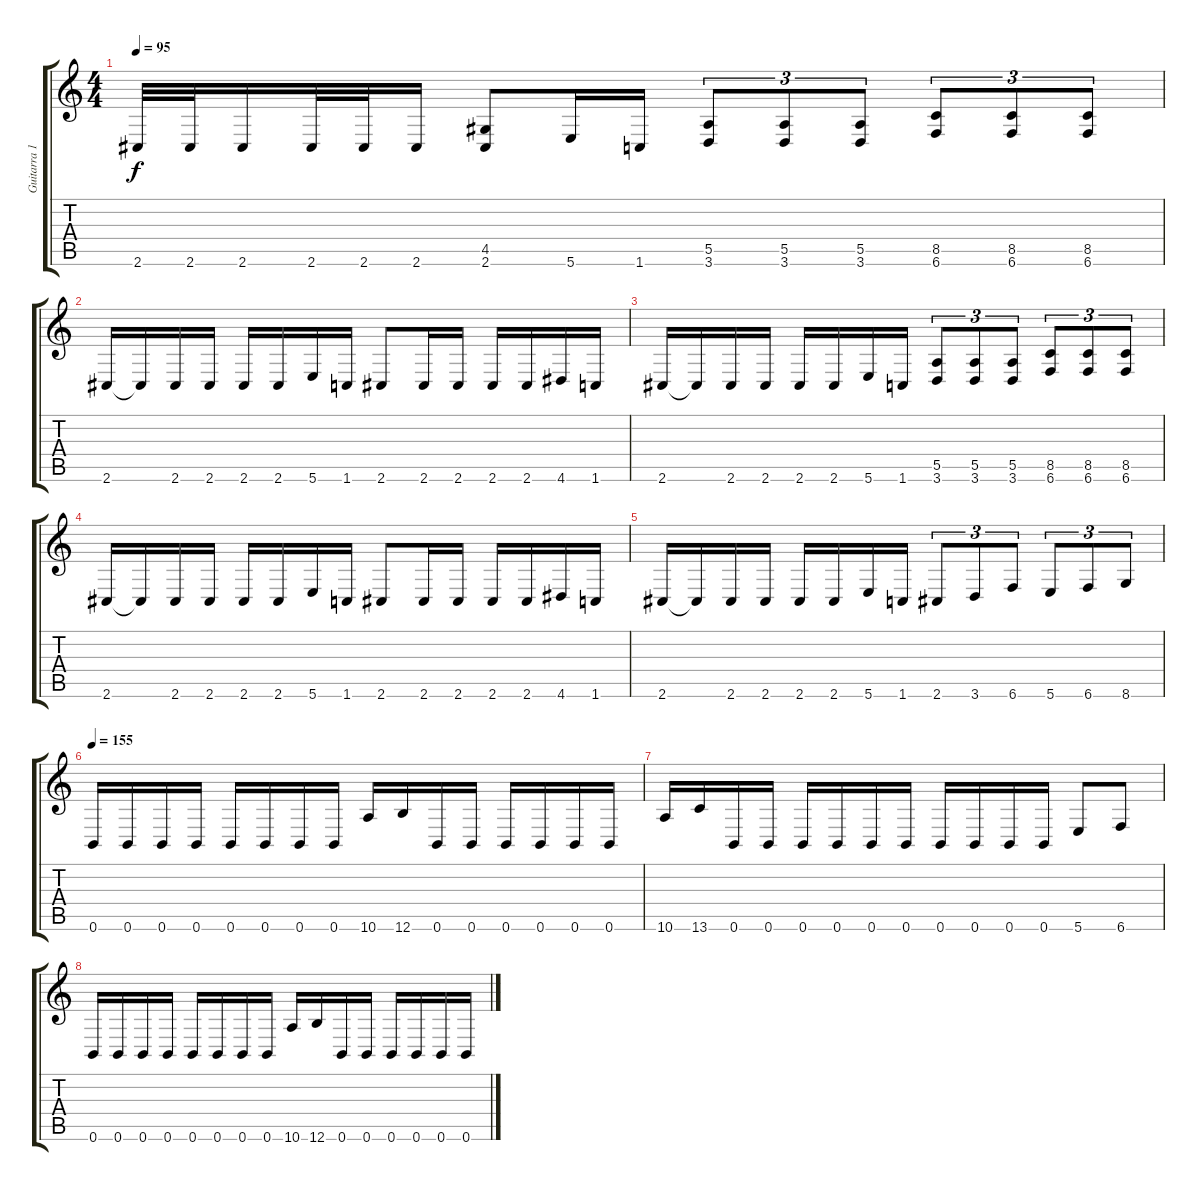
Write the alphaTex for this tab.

\track ("Guitarra 1" "Guitarra 1") {instrument distortionguitar}
\staff {score tabs}
\tuning (B3 Gb3 D3 A2 E2 B1) {hide}
\ts (4 4)
\tempo 95
\clef g2
\ks c
2.6.32{dy f} 2.6.32 2.6.16 2.6.32 2.6.32 2.6.16 (4.5 2.6).8 5.6.16 1.6.16 (5.5 3.6).8{tu (3 2)} (5.5 3.6).8{tu (3 2)} (5.5 3.6).8{tu (3 2)} (8.5 6.6).8{tu (3 2)} (8.5 6.6).8{tu (3 2)} (8.5 6.6).8{tu (3 2)} |
2.6.16 2.6{t}.16 2.6.16 2.6.16 2.6.16 2.6.16 5.6.16 1.6.16 2.6.8 2.6.16 2.6.16 2.6.16 2.6.16 4.6.16 1.6.16 |
2.6.16 2.6{t}.16 2.6.16 2.6.16 2.6.16 2.6.16 5.6.16 1.6.16 (5.5 3.6).8{tu (3 2)} (5.5 3.6).8{tu (3 2)} (5.5 3.6).8{tu (3 2)} (8.5 6.6).8{tu (3 2)} (8.5 6.6).8{tu (3 2)} (8.5 6.6).8{tu (3 2)} |
2.6.16 2.6{t}.16 2.6.16 2.6.16 2.6.16 2.6.16 5.6.16 1.6.16 2.6.8 2.6.16 2.6.16 2.6.16 2.6.16 4.6.16 1.6.16 |
2.6.16 2.6{t}.16 2.6.16 2.6.16 2.6.16 2.6.16 5.6.16 1.6.16 2.6.8{tu (3 2)} 3.6.8{tu (3 2)} 6.6.8{tu (3 2)} 5.6.8{tu (3 2)} 6.6.8{tu (3 2)} 8.6.8{tu (3 2)} |
\tempo 155
0.6.16 0.6.16 0.6.16 0.6.16 0.6.16 0.6.16 0.6.16 0.6.16 10.6.16 12.6.16 0.6.16 0.6.16 0.6.16 0.6.16 0.6.16 0.6.16 |
10.6.16 13.6.16 0.6.16 0.6.16 0.6.16 0.6.16 0.6.16 0.6.16 0.6.16 0.6.16 0.6.16 0.6.16 5.6.8 6.6.8 |
0.6.16 0.6.16 0.6.16 0.6.16 0.6.16 0.6.16 0.6.16 0.6.16 10.6.16 12.6.16 0.6.16 0.6.16 0.6.16 0.6.16 0.6.16 0.6.16
